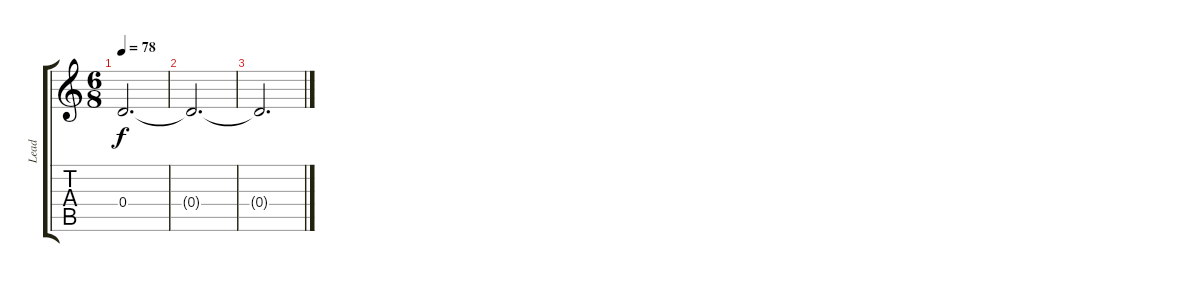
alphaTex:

\track ("Lead" "Lead") {instrument distortionguitar}
\staff {score tabs}
\tuning (E4 B3 G3 D3 A2 E2) {hide}
\ts (6 8)
\tempo 78
\clef g2
\ks c
0.4.2{d dy f} |
0.4{t}.2{d} |
0.4{t}.2{d}
